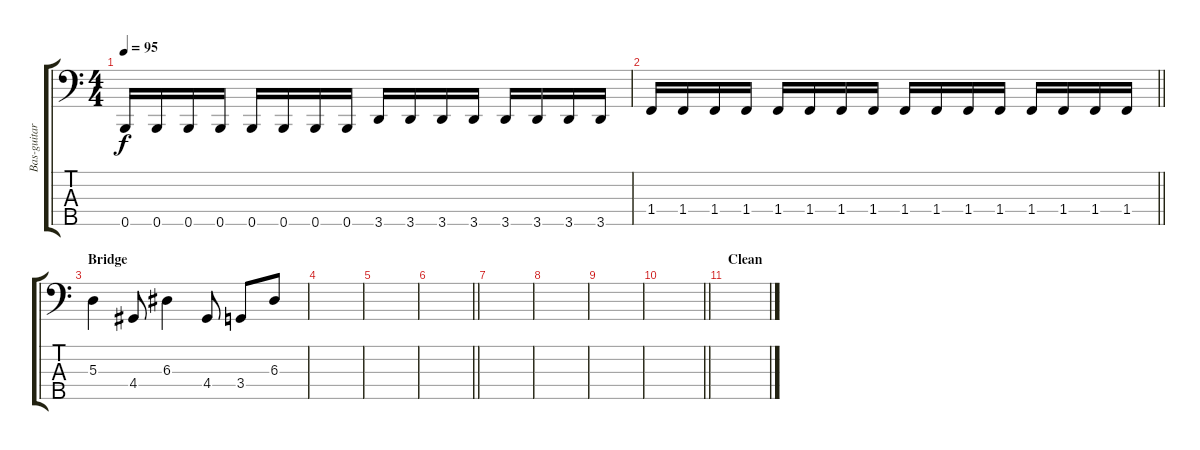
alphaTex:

\track ("Bas-guitar" "Bas-guitar") {instrument electricbassfinger}
\staff {score tabs}
\tuning (G2 D2 A1 E1 B0) {hide}
\ts (4 4)
\tempo 95
\clef f4
\ks c
0.5.16{dy f} 0.5.16 0.5.16 0.5.16 0.5.16 0.5.16 0.5.16 0.5.16 3.5.16 3.5.16 3.5.16 3.5.16 3.5.16 3.5.16 3.5.16 3.5.16 |
\barLineRight lightlight
1.4.16 1.4.16 1.4.16 1.4.16 1.4.16 1.4.16 1.4.16 1.4.16 1.4.16 1.4.16 1.4.16 1.4.16 1.4.16 1.4.16 1.4.16 1.4.16 |
\section ("" "Bridge")
5.3.4 4.4.8 6.3.4 4.4.8 3.4.8 6.3.8 |
|
|
\barLineRight lightlight
|
|
|
|
\barLineRight lightlight
|
\section ("" "Clean")
